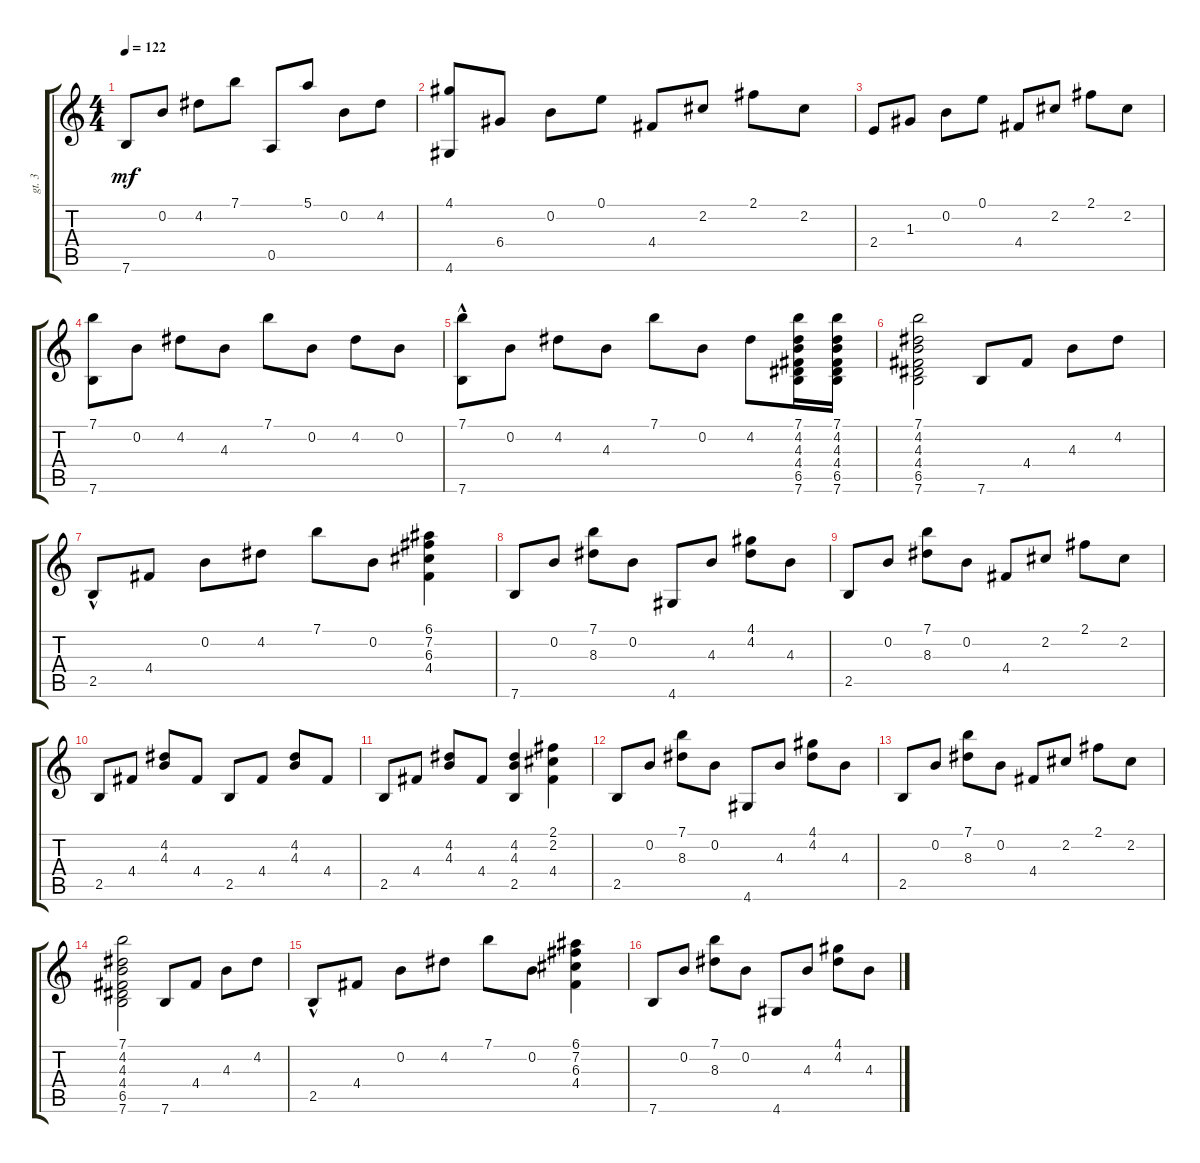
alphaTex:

\track ("gt. 3" "gt. 3") {instrument acousticguitarsteel}
\staff {score tabs}
\tuning (E4 B3 G3 D3 A2 E2) {hide}
\ts (4 4)
\tempo 122
\clef g2
\ks c
7.6.8{dy mf} 0.2.8 4.2.8 7.1.8 0.5.8 5.1.8 0.2.8 4.2.8 |
(4.1 4.6).8 6.4.8 0.2.8 0.1.8 4.4.8 2.2.8 2.1.8 2.2.8 |
2.4.8 1.3.8 0.2.8 0.1.8 4.4.8 2.2.8 2.1.8 2.2.8 |
(7.1 7.6).8 0.2.8 4.2.8 4.3.8 7.1.8 0.2.8 4.2.8 0.2.8 |
(7.1 7.6{hac}).8 0.2.8 4.2.8 4.3.8 7.1.8 0.2.8 4.2.8 (7.1 4.2 4.3 4.4 6.5 7.6).16 (7.1 4.2 4.3 4.4 6.5 7.6).16 |
(7.1 4.2 4.3 4.4 6.5 7.6).2 7.6.8 4.4.8 4.3.8 4.2.8 |
2.5{hac}.8 4.4.8 0.2.8 4.2.8 7.1.8 0.2.8 (6.1 7.2 6.3 4.4).4 |
7.6.8 0.2.8 (7.1 8.3).8 0.2.8 4.6.8 4.3.8 (4.1 4.2).8 4.3.8 |
2.5.8 0.2.8 (7.1 8.3).8 0.2.8 4.4.8 2.2.8 2.1.8 2.2.8 |
2.5.8 4.4.8 (4.2 4.3).8 4.4.8 2.5.8 4.4.8 (4.2 4.3).8 4.4.8 |
2.5.8 4.4.8 (4.2 4.3).8 4.4.8 (4.2 4.3 2.5).4 (2.1 2.2 4.4).4 |
2.5.8 0.2.8 (7.1 8.3).8 0.2.8 4.6.8 4.3.8 (4.1 4.2).8 4.3.8 |
2.5.8 0.2.8 (7.1 8.3).8 0.2.8 4.4.8 2.2.8 2.1.8 2.2.8 |
(7.1 4.2 4.3 4.4 6.5 7.6).2 7.6.8 4.4.8 4.3.8 4.2.8 |
2.5{hac}.8 4.4.8 0.2.8 4.2.8 7.1.8 0.2.8 (6.1 7.2 6.3 4.4).4 |
7.6.8 0.2.8 (7.1 8.3).8 0.2.8 4.6.8 4.3.8 (4.1 4.2).8 4.3.8
